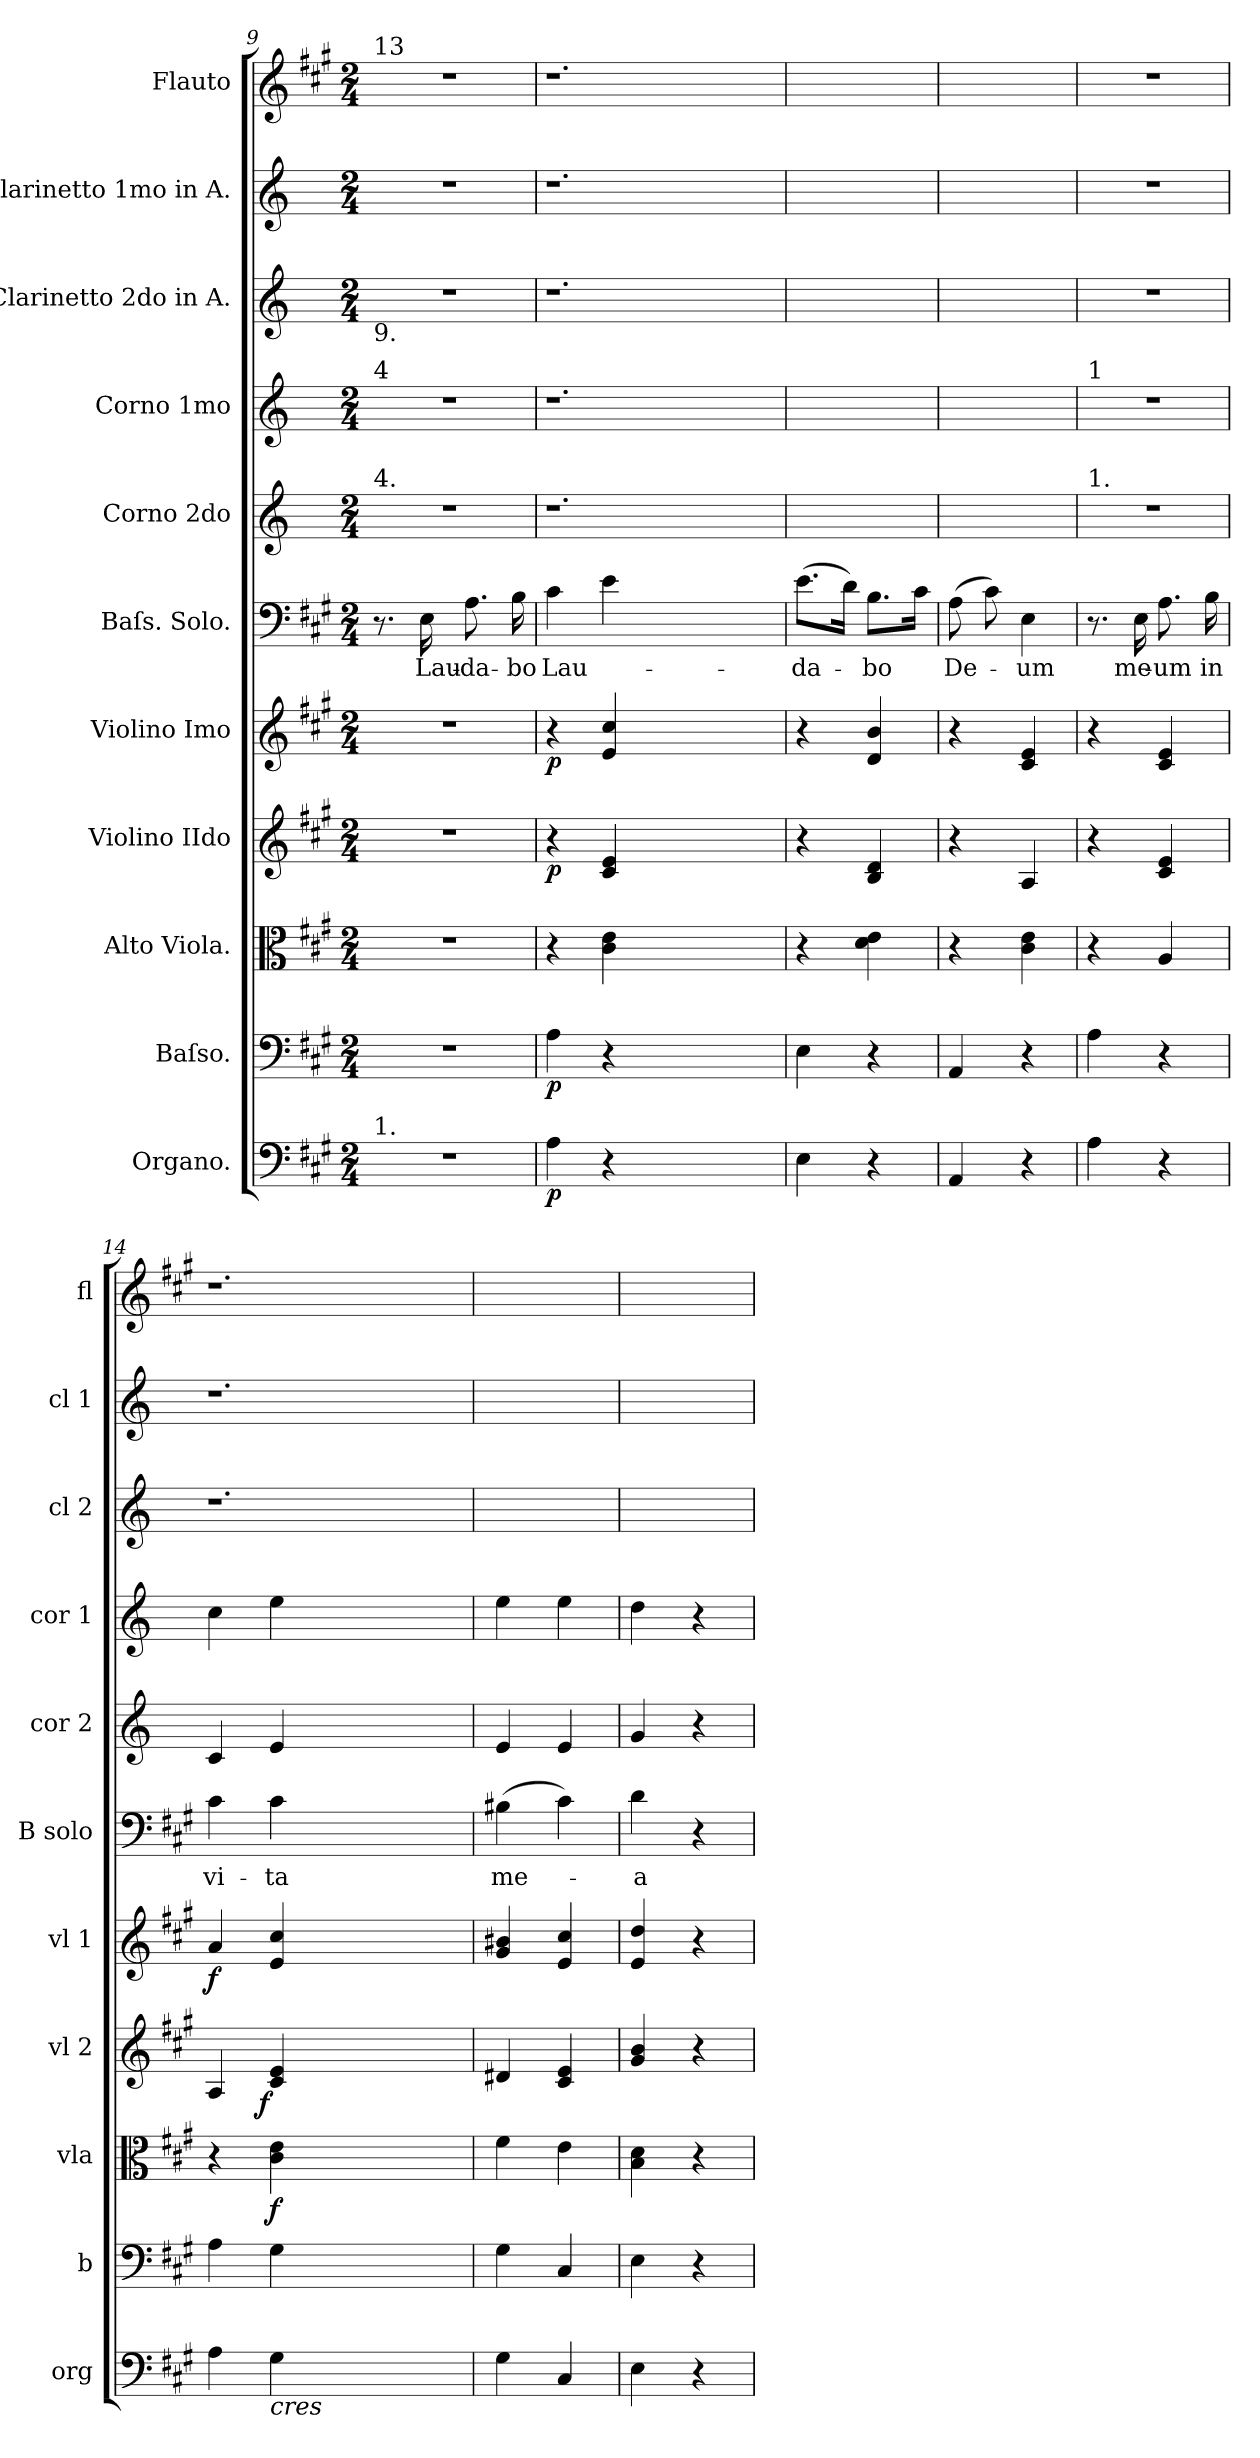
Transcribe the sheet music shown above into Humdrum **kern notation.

**kern	**dynam	**kern	**dynam	**kern	**dynam	**kern	**dynam	**kern	**dynam	**kern	**text	**kern	**kern	**kern	**kern	**kern
*part11	*part11	*part10	*part10	*part9	*part9	*part8	*part8	*part7	*part7	*part6	*part6	*part5	*part4	*part3	*part2	*part1
*staff11	*staff11	*staff10	*staff10	*staff9	*staff9	*staff8	*staff8	*staff7	*staff7	*staff6	*staff6	*staff5	*staff4	*staff3	*staff2	*staff1
*I"Organo.	*	*I"Baſso.	*	*I"Alto Viola.	*	*I"Violino IIdo	*	*I"Violino Imo	*	*I"Baſs. Solo.	*	*I"Corno 2do	*I"Corno 1mo	*I"Clarinetto 2do in A.	*I"Clarinetto 1mo in A.	*I"Flauto
*I'org	*	*I'b	*	*I'vla	*	*I'vl 2	*	*I'vl 1	*	*I'B solo	*	*I'cor 2	*I'cor 1	*I'cl 2	*I'cl 1	*I'fl
*clefF4	*	*clefF4	*	*clefC3	*	*clefG2	*	*clefG2	*	*clefF4	*	*clefG2	*clefG2	*clefG2	*clefG2	*clefG2
*	*	*	*	*	*	*	*	*	*	*	*	*ITrd2c3	*ITrd2c3	*ITrd2c3	*ITrd2c3	*
*k[f#c#g#]	*	*k[f#c#g#]	*	*k[f#c#g#]	*	*k[f#c#g#]	*	*k[f#c#g#]	*	*k[f#c#g#]	*	*k[f#c#g#]	*k[f#c#g#]	*k[f#c#g#]	*k[f#c#g#]	*k[f#c#g#]
*A:	*	*A:	*	*A:	*	*A:	*	*A:	*	*A:	*	*A:	*A:	*A:	*A:	*A:
*M2/4	*	*M2/4	*	*M2/4	*	*M2/4	*	*M2/4	*	*M2/4	*	*M2/4	*M2/4	*M2/4	*M2/4	*M2/4
=9	=9	=9	=9	=9	=9	=9	=9	=9	=9	=9	=9	=9	=9	=9	=9	=9
!	!	!	!	!	!	!	!	!	!	!	!	!	!	!	!	!LO:TX:a:t=13
!	!	!	!	!	!	!	!	!	!	!	!	!	!	!LO:TX:b:t=9.	!	!
!	!	!	!	!	!	!	!	!	!	!	!	!	!LO:TX:a:t=4	!	!	!
!	!	!	!	!	!	!	!	!	!	!	!	!LO:TX:a:t=4.	!	!	!	!
!LO:TX:a:t=1.	!	!	!	!	!	!	!	!	!	!	!	!	!	!	!	!
2r	.	2r	.	2r	.	2r	.	2r	.	8.r	.	2r	2r	2r	2r	2r
.	.	.	.	.	.	.	.	.	.	16E\	Lau-	.	.	.	.	.
.	.	.	.	.	.	.	.	.	.	8.A\	-da-	.	.	.	.	.
.	.	.	.	.	.	.	.	.	.	16B\	-bo	.	.	.	.	.
=10	=10	=10	=10	=10	=10	=10	=10	=10	=10	=10	=10	=10	=10	=10	=10	=10
!	!LO:DY:b	!	!LO:DY:b	!	!	!	!LO:DY:b	!	!LO:DY:b	!	!	!	!	!	!	!
4A\	p	4A\	p	4r	.	4r	p	4r	p	4c#\	Lau-	1.r	1.r	1.r	1.r	1.r
4r	.	4r	.	4c#\ 4e\	.	4c#/ 4e/	.	4e/ 4cc#/	.	4e\	.	.	.	.	.	.
1ryy	.	1ryy	.	1ryy	.	1ryy	.	1ryy	.	1ryy	.	.	.	.	.	.
=11	=11	=11	=11	=11	=11	=11	=11	=11	=11	=11	=11	=11	=11	=11	=11	=11
4E\	.	4E\	.	4r	.	4r	.	4r	.	(>8.e\L	-da-	2ryy	2ryy	2ryy	2ryy	2ryy
.	.	.	.	.	.	.	.	.	.	16d\Jk)	.	.	.	.	.	.
4r	.	4r	.	4d\ 4e\	.	4B/ 4d/	.	4d/ 4b/	.	8.B\L	-bo	.	.	.	.	.
.	.	.	.	.	.	.	.	.	.	16c#\Jk	.	.	.	.	.	.
=12	=12	=12	=12	=12	=12	=12	=12	=12	=12	=12	=12	=12	=12	=12	=12	=12
4AA/	.	4AA/	.	4r	.	4r	.	4r	.	(>8A\	De-	2ryy	2ryy	2ryy	2ryy	2ryy
.	.	.	.	.	.	.	.	.	.	8c#\)	.	.	.	.	.	.
4r	.	4r	.	4c#\ 4e\	.	4A/	.	4c#/ 4e/	.	4E\	-um	.	.	.	.	.
=13	=13	=13	=13	=13	=13	=13	=13	=13	=13	=13	=13	=13	=13	=13	=13	=13
!	!	!	!	!	!	!	!	!	!	!	!	!	!LO:TX:a:t=1	!	!	!
!	!	!	!	!	!	!	!	!	!	!	!	!LO:TX:a:t=1.	!	!	!	!
4A\	.	4A\	.	4r	.	4r	.	4r	.	8.r	.	2r	2r	2r	2r	2r
.	.	.	.	.	.	.	.	.	.	16E\	me-	.	.	.	.	.
4r	.	4r	.	4A/	.	4c#/ 4e/	.	4c#/ 4e/	.	8.A\	-um	.	.	.	.	.
.	.	.	.	.	.	.	.	.	.	16B\	in	.	.	.	.	.
=14	=14	=14	=14	=14	=14	=14	=14	=14	=14	=14	=14	=14	=14	=14	=14	=14
!	!	!	!	!	!	!	!	!	!LO:DY:b	!	!	!	!	!	!	!
4A\	.	4A\	.	4r	.	4A/	.	4a/	f	4c#\	vi-	4A/	4a\	1.r	1.r	1.r
!LO:TX:b:i:t=cres	!	!	!	!	!	!	!	!	!	!	!	!	!	!	!	!
!	!	!	!	!	!LO:DY:b	!	!LO:DY:b:rj	!	!	!	!	!	!	!	!	!
4G#\	.	4G#\	.	4c#\ 4e\	f	4c#/ 4e/	f	4e/ 4cc#/	.	4c#\	-ta	4c#/	4cc#\	.	.	.
1ryy	.	1ryy	.	1ryy	.	1ryy	.	1ryy	.	1ryy	.	1ryy	1ryy	.	.	.
=15	=15	=15	=15	=15	=15	=15	=15	=15	=15	=15	=15	=15	=15	=15	=15	=15
4G#\	.	4G#\	.	4f#\	.	4d#X/	.	4g#/ 4b#X/	.	(>4B#X\	me-	4c#/	4cc#\	2ryy	2ryy	2ryy
4C#/	.	4C#/	.	4e\	.	4c#/ 4e/	.	4e/ 4cc#/	.	4c#\)	.	4c#/	4cc#\	.	.	.
=16	=16	=16	=16	=16	=16	=16	=16	=16	=16	=16	=16	=16	=16	=16	=16	=16
4E\	.	4E\	.	4B\ 4d\	.	4g#/ 4b/	.	4e/ 4dd/	.	4d\	-a	4e/	4b\	2ryy	2ryy	2ryy
4r	.	4r	.	4r	.	4r	.	4r	.	4r	.	4r	4r	.	.	.
=	=	=	=	=	=	=	=	=	=	=	=	=	=	=	=	=
*-	*-	*-	*-	*-	*-	*-	*-	*-	*-	*-	*-	*-	*-	*-	*-	*-
